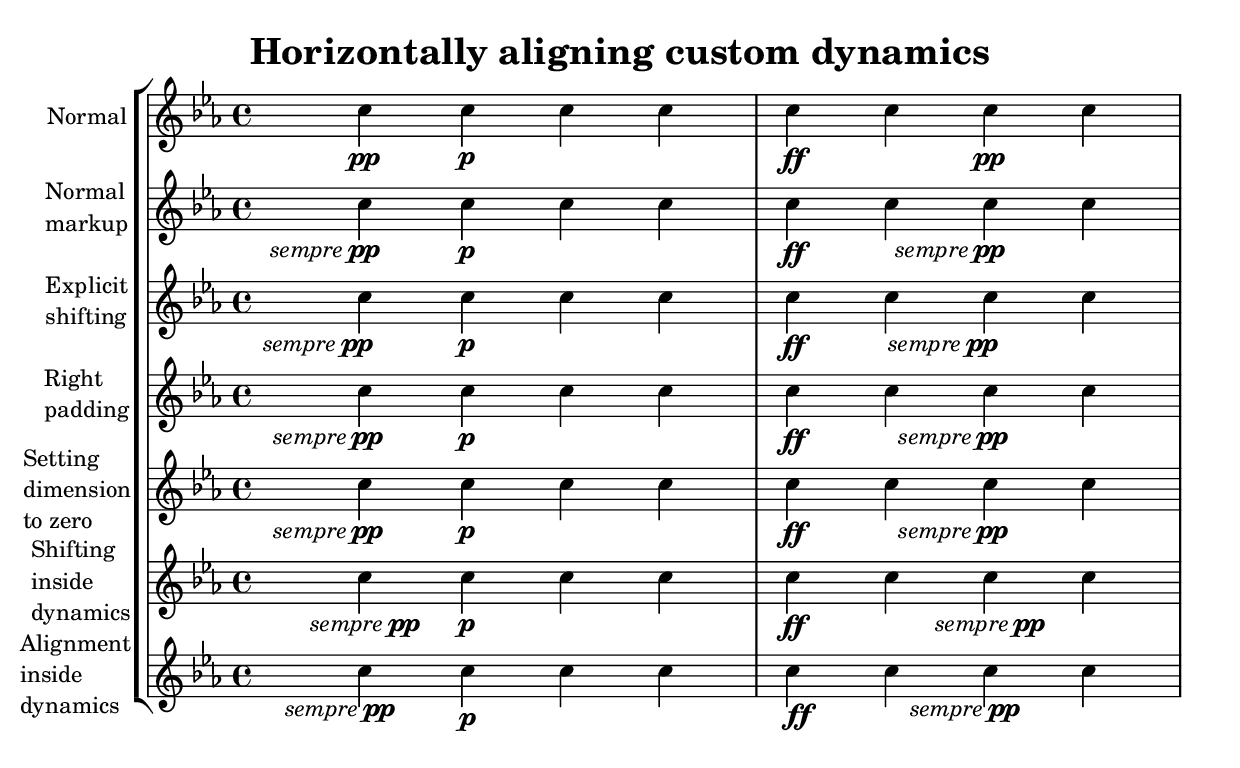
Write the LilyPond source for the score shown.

%% DO NOT EDIT this file manually; it is automatically
%% generated from LSR http://lsr.dsi.unimi.it
%% Make any changes in LSR itself, or in Documentation/snippets/new/ ,
%% and then run scripts/auxiliar/makelsr.py
%%
%% This file is in the public domain.
\version "2.14.2"

\header {
  lsrtags = "correction-wanted, expressive-marks, tweaks-and-overrides, version-specific"

  texidoc = "
Some dynamic expressions involve additional text, like @qq{sempre pp}.
Since dynamics are usually centered under the note, the \\pp would be
displayed way after the note it applies to.

To correctly align the @qq{sempre pp} horizontally, so that it is
aligned as if it were only the \\pp, there are several approaches:

* Simply use @code{\\once\\override DynamicText #'X-offset = #-9.2}
before the note with the dynamics to manually shift it to the correct
position. Drawback: This has to be done manually each time you use that
dynamic markup... * Add some padding (@code{#:hspace 7.1}) into the
definition of your custom dynamic mark, so that after lilypond
center-aligns it, it is already correctly aligned. Drawback: The
padding really takes up that space and does not allow any other markup
or dynamics to be shown in that position.

* Shift the dynamic script @code{\\once\\override ... #'X-offset = ..}.
Drawback: @code{\\once\\override} is needed for every invocation!

* Set the dimensions of the additional text to 0 (using
@code{#:with-dimensions '(0 . 0) '(0 . 0)}). Drawback: To LilyPond
@qq{sempre} has no extent, so it might put other stuff there and create
collisions (which are not detected by the collision detection!). Also,
there seems to be some spacing, so it's not exactly the same alignment
as without the additional text

* Add an explicit shifting directly inside the scheme function for the
dynamic-script.

* Set an explicit alignment inside the dynamic-script. By default, this
won't have any effect, only if one sets X-offset! Drawback: One needs
to set @code{DynamicText #'X-offset}, which will apply to all dynamic
texts! Also, it is aligned at the right edge of the additional text,
not at the center of pp.




"
  doctitle = "Horizontally aligning custom dynamics (e.g. \"sempre pp\" \"piu f\" \"subito p\")"
} % begin verbatim


\header { title = "Horizontally aligning custom dynamics" }

\paper { ragged-right = ##f }

% Solution 1: Using a simple markup with a particular halign value
% Drawback: It's a markup, not a dynamic command, so \dynamicDown
%           etc. will have no effect
semppMarkup = \markup { \halign #1.4 \italic "sempre" \dynamic "pp" }

% Solution 2: Using a dynamic script & shifting with
%             \once \override ... #'X-offset = ..
% Drawback: \once \override needed for every invocation
semppK =
#(make-dynamic-script
  (markup #:line
          (#:normal-text
           #:italic "sempre"
           #:dynamic "pp")))

% Solution 3: Padding the dynamic script so the center-alignment
%             puts it at the correct position
% Drawback: the padding really reserves the space, nothing else can be there
semppT =
#(make-dynamic-script
  (markup #:line
          (#:normal-text
           #:italic "sempre"
           #:dynamic "pp"
           #:hspace 7.1)))

% Solution 4: Dynamic, setting the dimensions of the additional text to 0
% Drawback: To lilypond "sempre" has no extent, so it might put
%           other stuff there => collisions
% Drawback: Also, there seems to be some spacing, so it's not exactly the
%           same alignment as without the additional text
semppM =
#(make-dynamic-script
  (markup #:line
          (#:with-dimensions '(0 . 0) '(0 . 0)
                             #:right-align
                             #:normal-text
                             #:italic "sempre"
                             #:dynamic "pp")))

% Solution 5: Dynamic with explicit shifting inside the scheme function
semppG =
#(make-dynamic-script
  (markup #:hspace 0
          #:translate '(-18.85 . 0)
          #:line (#:normal-text
                  #:italic "sempre"
                  #:dynamic "pp")))

% Solution 6: Dynamic with explicit alignment. This has only effect
%             if one sets X-offset!
% Drawback: One needs to set DynamicText #'X-offset!
% Drawback: Aligned at the right edge of the additional text,
%           not at the center of pp
semppMII =
#(make-dynamic-script
  (markup #:line (#:right-align
                  #:normal-text
                  #:italic "sempre"
                  #:dynamic "pp")))

\context StaffGroup <<
  \context Staff = "s" <<
    \set Staff.instrumentName = #"Normal"
    \relative c'' {
      \key es \major
      c4\pp c\p c c | c\ff c c\pp c
    }
  >>
  \context Staff = "sMarkup" <<
    \set Staff.instrumentName = \markup \column { Normal markup }
    \relative c'' {
      \key es \major
      c4-\semppMarkup c\p c c | c\ff c c-\semppMarkup c
    }
  >>
  \context Staff = "sK" <<
    \set Staff.instrumentName = \markup \column { Explicit shifting }
    \relative c'' {
      \key es \major
      \once \override DynamicText #'X-offset = #-9.2
      c4\semppK c\p c c
      c4\ff c
      \once \override DynamicText #'X-offset = #-9.2
      c4\semppK c
    }
  >>
  \context Staff = "sT" <<
    \set Staff.instrumentName = \markup \column { Right padding }
    \relative c'' {
      \key es \major
      c4\semppT c\p c c | c\ff c c\semppT c
    }
  >>
  \context Staff = "sM" <<
    \set Staff.instrumentName = \markup \column { Setting dimension "to zero" }
    \relative c'' {
      \key es \major
      c4\semppM c\p c c | c\ff c c\semppM c
    }
  >>
  \context Staff = "sG" <<
    \set Staff.instrumentName = \markup \column { Shifting inside dynamics }
    \relative c'' {
      \key es \major
      c4\semppG c\p c c | c\ff c c\semppG c
    }
  >>
  \context Staff = "sMII" <<
    \set Staff.instrumentName = \markup \column { Alignment inside dynamics }
    \relative c'' {
      \key es \major
      % Setting to ##f (false) gives the same result
      \override DynamicText #'X-offset = #0
      c4\semppMII c\p c c | c\ff c c\semppMII c
    }
  >>
>>
